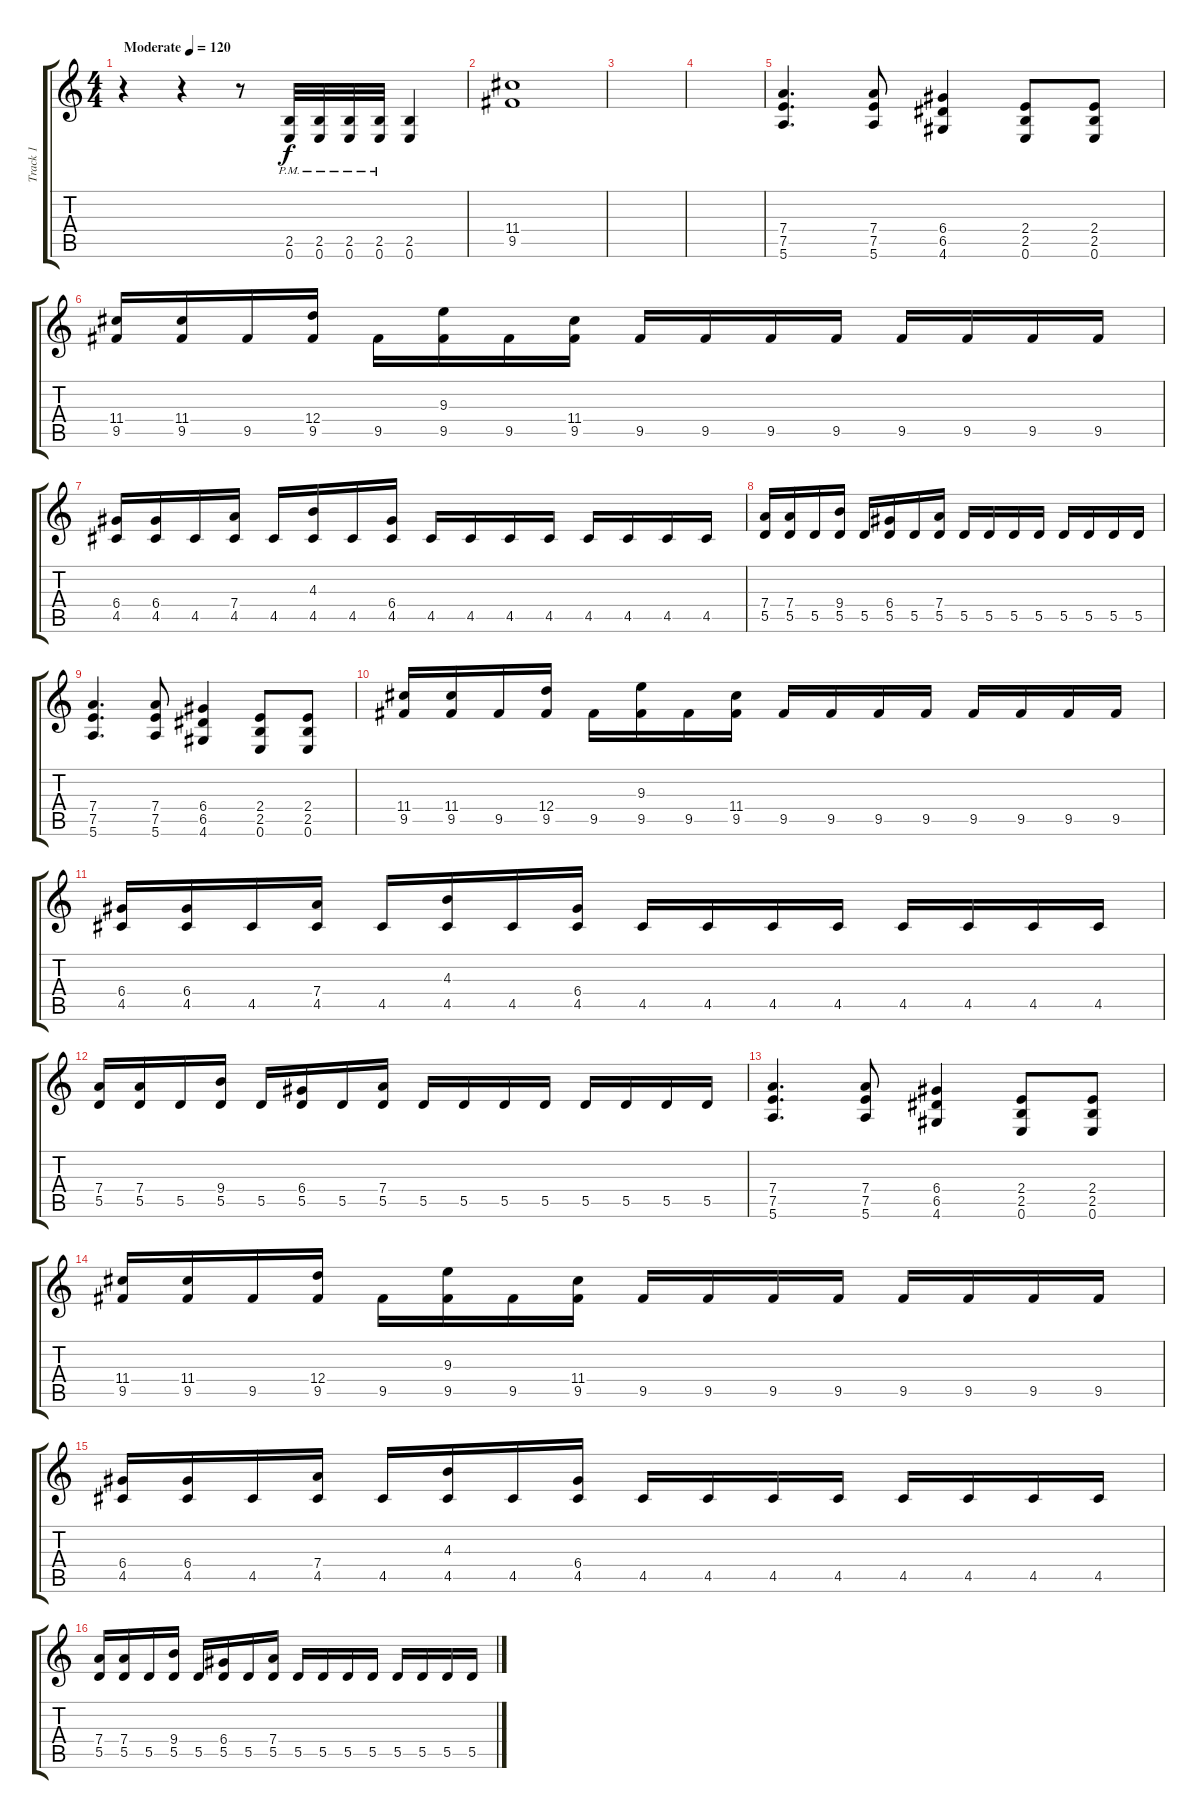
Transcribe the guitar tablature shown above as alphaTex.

\track ("Track 1" "Track 1") {instrument distortionguitar}
\staff {score tabs}
\tuning (E4 B3 G3 D3 A2 E2) {hide}
\ts (4 4)
\tempo (120 "Moderate")
\clef g2
\ks c
r.4{dy f instrument distortionguitar} r.4 r.8 (2.5{pm} 0.6{pm}).32 (2.5{pm} 0.6{pm}).32 (2.5{pm} 0.6{pm}).32 (2.5{pm} 0.6{pm}).32 (2.5 0.6).4 |
(11.4 9.5).1 |
|
|
(7.4 7.5 5.6).4{d} (7.4 7.5 5.6).8 (6.4 6.5 4.6).4 (2.4 2.5 0.6).8 (2.4 2.5 0.6).8 |
(11.4 9.5).16 (11.4 9.5).16 9.5.16 (12.4 9.5).16 9.5.16 (9.3 9.5).16 9.5.16 (11.4 9.5).16 9.5.16 9.5.16 9.5.16 9.5.16 9.5.16 9.5.16 9.5.16 9.5.16 |
(6.4 4.5).16 (6.4 4.5).16 4.5.16 (7.4 4.5).16 4.5.16 (4.3 4.5).16 4.5.16 (6.4 4.5).16 4.5.16 4.5.16 4.5.16 4.5.16 4.5.16 4.5.16 4.5.16 4.5.16 |
(7.4 5.5).16 (7.4 5.5).16 5.5.16 (9.4 5.5).16 5.5.16 (6.4 5.5).16 5.5.16 (7.4 5.5).16 5.5.16 5.5.16 5.5.16 5.5.16 5.5.16 5.5.16 5.5.16 5.5.16 |
(7.4 7.5 5.6).4{d} (7.4 7.5 5.6).8 (6.4 6.5 4.6).4 (2.4 2.5 0.6).8 (2.4 2.5 0.6).8 |
(11.4 9.5).16 (11.4 9.5).16 9.5.16 (12.4 9.5).16 9.5.16 (9.3 9.5).16 9.5.16 (11.4 9.5).16 9.5.16 9.5.16 9.5.16 9.5.16 9.5.16 9.5.16 9.5.16 9.5.16 |
(6.4 4.5).16 (6.4 4.5).16 4.5.16 (7.4 4.5).16 4.5.16 (4.3 4.5).16 4.5.16 (6.4 4.5).16 4.5.16 4.5.16 4.5.16 4.5.16 4.5.16 4.5.16 4.5.16 4.5.16 |
(7.4 5.5).16 (7.4 5.5).16 5.5.16 (9.4 5.5).16 5.5.16 (6.4 5.5).16 5.5.16 (7.4 5.5).16 5.5.16 5.5.16 5.5.16 5.5.16 5.5.16 5.5.16 5.5.16 5.5.16 |
(7.4 7.5 5.6).4{d} (7.4 7.5 5.6).8 (6.4 6.5 4.6).4 (2.4 2.5 0.6).8 (2.4 2.5 0.6).8 |
(11.4 9.5).16 (11.4 9.5).16 9.5.16 (12.4 9.5).16 9.5.16 (9.3 9.5).16 9.5.16 (11.4 9.5).16 9.5.16 9.5.16 9.5.16 9.5.16 9.5.16 9.5.16 9.5.16 9.5.16 |
(6.4 4.5).16 (6.4 4.5).16 4.5.16 (7.4 4.5).16 4.5.16 (4.3 4.5).16 4.5.16 (6.4 4.5).16 4.5.16 4.5.16 4.5.16 4.5.16 4.5.16 4.5.16 4.5.16 4.5.16 |
(7.4 5.5).16 (7.4 5.5).16 5.5.16 (9.4 5.5).16 5.5.16 (6.4 5.5).16 5.5.16 (7.4 5.5).16 5.5.16 5.5.16 5.5.16 5.5.16 5.5.16 5.5.16 5.5.16 5.5.16
